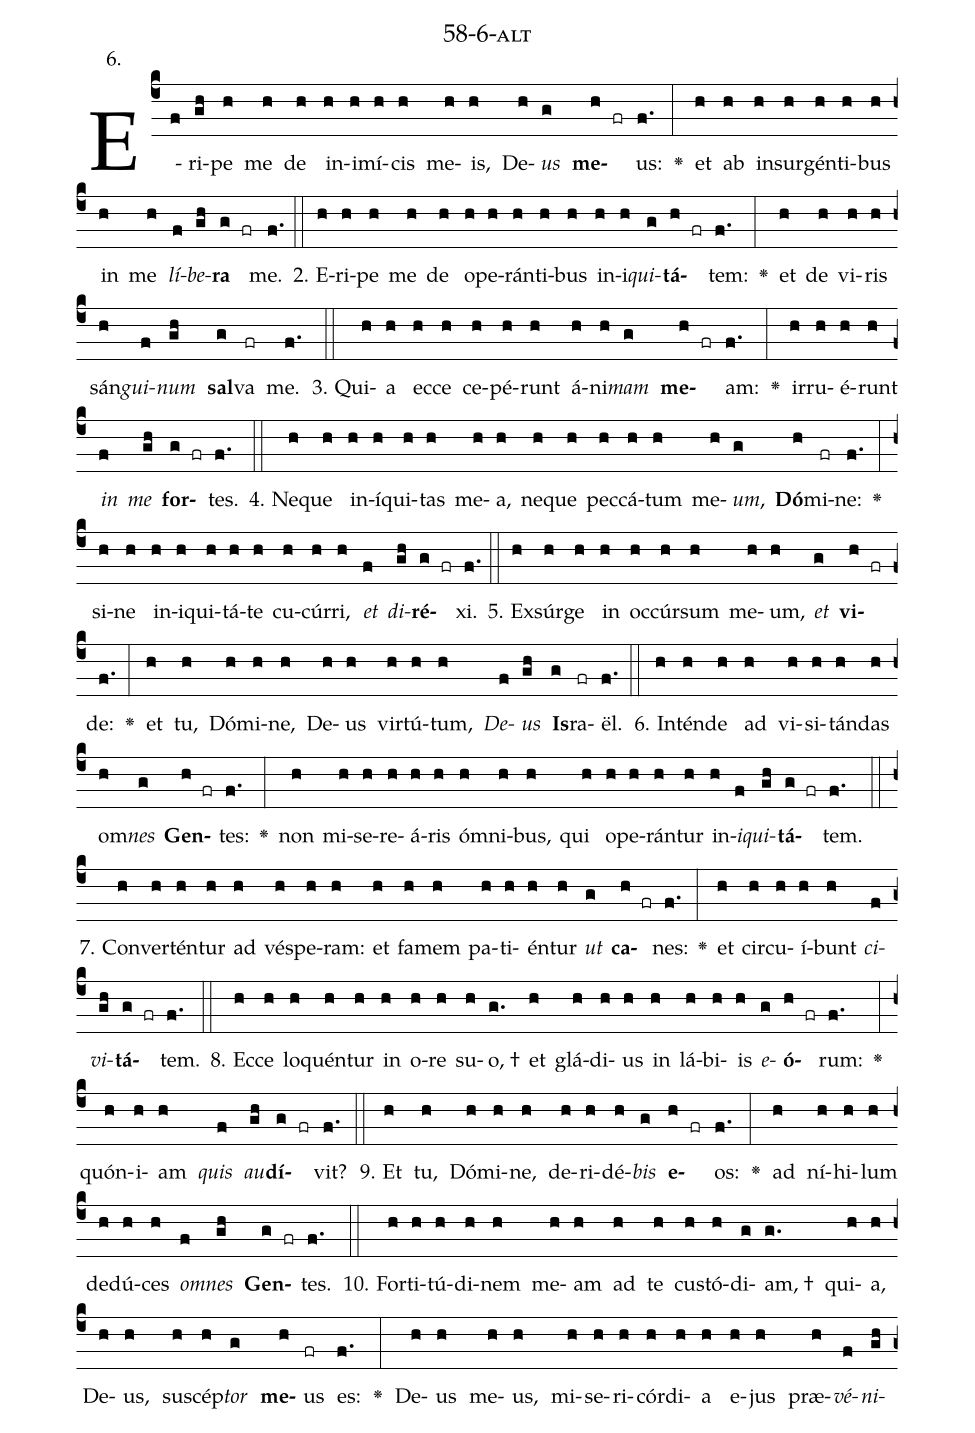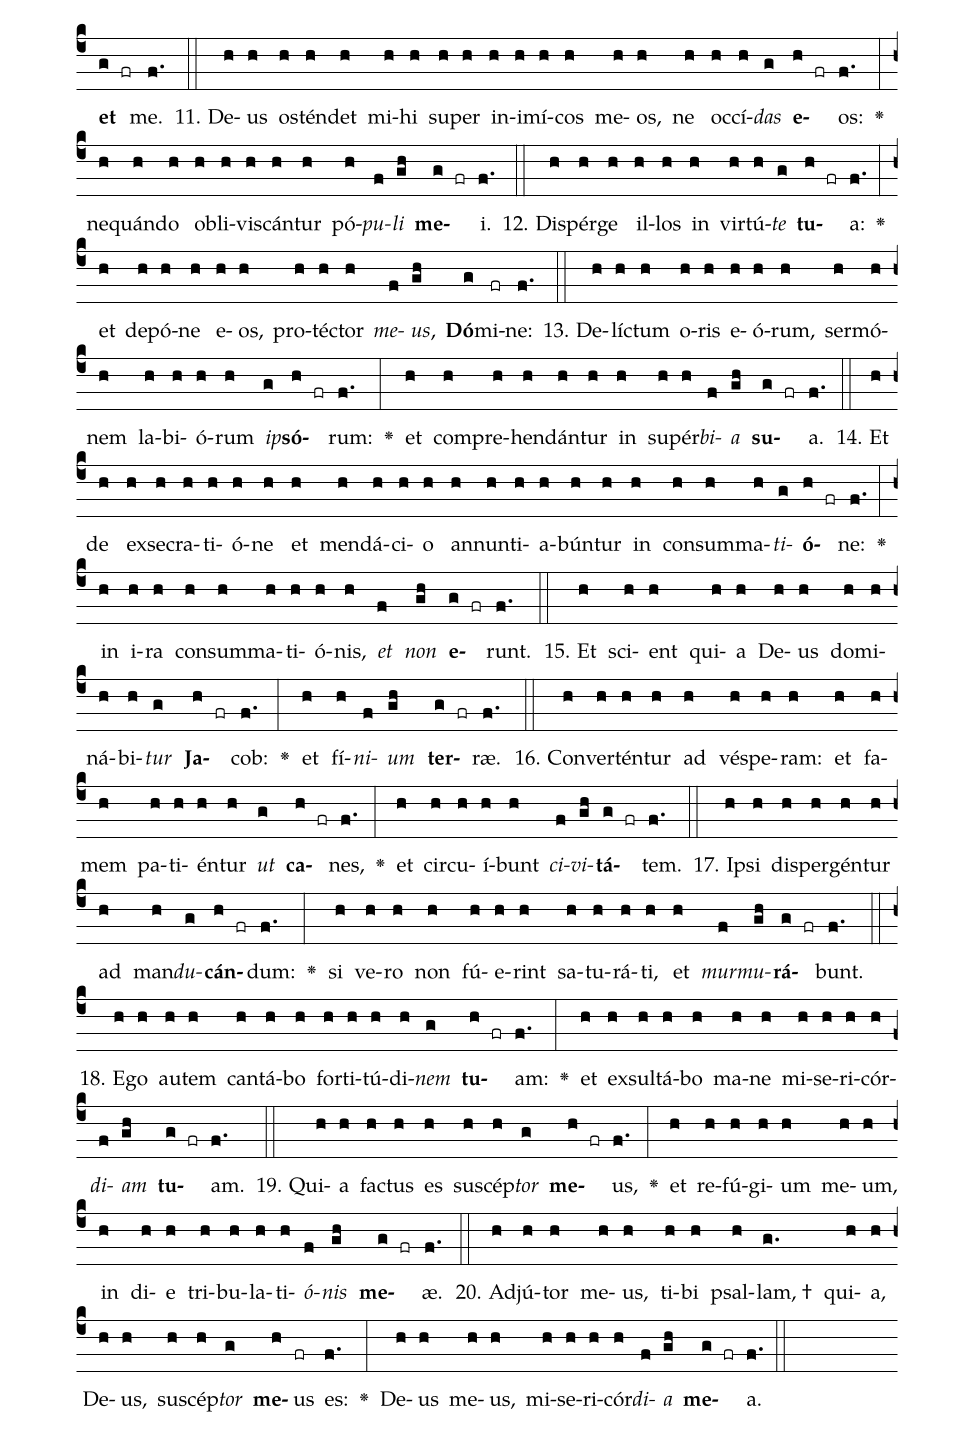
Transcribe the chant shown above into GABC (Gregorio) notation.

name: 58-6-alt;
annotation: 6.;
%%
(c4)E(f)ri(gh)pe(h) me(h) de(h) in(h)i(h)mí(h)cis(h) me(h)is,(h) De(h)<i>us</i>(g) <b>me</b>(h fr)us:(f.) <v>\greheightstar</v>(:) et(h) ab(h) in(h)sur(h)gén(h)ti(h)bus(h) in(h) me(h) <i>lí</i>(f)<i>be</i>(gh)<b>ra</b>(g fr) me.(f.) (::)
2. E(h)ri(h)pe(h) me(h) de(h) o(h)pe(h)rán(h)ti(h)bus(h) in(h)i(h)<i>qui</i>(g)<b>tá</b>(h fr)tem:(f.) <v>\greheightstar</v>(:) et(h) de(h) vi(h)ris(h) sán(h)<i>gui</i>(f)<i>num</i>(gh) <b>sal</b>(g)va(fr) me.(f.) (::)
3. Qui(h)a(h) ec(h)ce(h) ce(h)pé(h)runt(h) á(h)ni(h)<i>mam</i>(g) <b>me</b>(h fr)am:(f.) <v>\greheightstar</v>(:) ir(h)ru(h)é(h)runt(h) <i>in</i>(f) <i>me</i>(gh) <b>for</b>(g fr)tes.(f.) (::)
4. Ne(h)que(h) in(h)í(h)qui(h)tas(h) me(h)a,(h) ne(h)que(h) pec(h)cá(h)tum(h) me(h)<i>um</i>,(g) <b>Dó</b>(h)mi(fr)ne:(f.) <v>\greheightstar</v>(:) si(h)ne(h) in(h)i(h)qui(h)tá(h)te(h) cu(h)cúr(h)ri,(h) <i>et</i>(f) <i>di</i>(gh)<b>ré</b>(g fr)xi.(f.) (::)
5. Ex(h)súr(h)ge(h) in(h) oc(h)cúr(h)sum(h) me(h)um,(h) <i>et</i>(g) <b>vi</b>(h fr)de:(f.) <v>\greheightstar</v>(:) et(h) tu,(h) Dó(h)mi(h)ne,(h) De(h)us(h) vir(h)tú(h)tum,(h) <i>De</i>(f)<i>us</i>(gh) <b>Is</b>(g)ra(fr)ël.(f.) (::)
6. In(h)tén(h)de(h) ad(h) vi(h)si(h)tán(h)das(h) om(h)<i>nes</i>(g) <b>Gen</b>(h fr)tes:(f.) <v>\greheightstar</v>(:) non(h) mi(h)se(h)re(h)á(h)ris(h) óm(h)ni(h)bus,(h) qui(h) o(h)pe(h)rán(h)tur(h) in(h)<i>i</i>(f)<i>qui</i>(gh)<b>tá</b>(g fr)tem.(f.) (::)
7. Con(h)ver(h)tén(h)tur(h) ad(h) vés(h)pe(h)ram:(h) et(h) fa(h)mem(h) pa(h)ti(h)én(h)tur(h) <i>ut</i>(g) <b>ca</b>(h fr)nes:(f.) <v>\greheightstar</v>(:) et(h) cir(h)cu(h)í(h)bunt(h) <i>ci</i>(f)<i>vi</i>(gh)<b>tá</b>(g fr)tem.(f.) (::)
8. Ec(h)ce(h) lo(h)quén(h)tur(h) in(h) o(h)re(h) su(h)o, †(g.) et(h) glá(h)di(h)us(h) in(h) lá(h)bi(h)is(h) <i>e</i>(g)<b>ó</b>(h fr)rum:(f.) <v>\greheightstar</v>(:) quón(h)i(h)am(h) <i>quis</i>(f) <i>au</i>(gh)<b>dí</b>(g fr)vit?(f.) (::)
9. Et(h) tu,(h) Dó(h)mi(h)ne,(h) de(h)ri(h)dé(h)<i>bis</i>(g) <b>e</b>(h fr)os:(f.) <v>\greheightstar</v>(:) ad(h) ní(h)hi(h)lum(h) de(h)dú(h)ces(h) <i>om</i>(f)<i>nes</i>(gh) <b>Gen</b>(g fr)tes.(f.) (::)
10. For(h)ti(h)tú(h)di(h)nem(h) me(h)am(h) ad(h) te(h) cus(h)tó(h)di(g)am, †(g.) qui(h)a,(h) De(h)us,(h) su(h)scép(h)<i>tor</i>(g) <b>me</b>(h)us(fr) es:(f.) <v>\greheightstar</v>(:) De(h)us(h) me(h)us,(h) mi(h)se(h)ri(h)cór(h)di(h)a(h) e(h)jus(h) præ(h)<i>vé</i>(f)<i>ni</i>(gh)<b>et</b>(g fr) me.(f.) (::)
11. De(h)us(h) os(h)tén(h)det(h) mi(h)hi(h) su(h)per(h) in(h)i(h)mí(h)cos(h) me(h)os,(h) ne(h) oc(h)cí(h)<i>das</i>(g) <b>e</b>(h fr)os:(f.) <v>\greheightstar</v>(:) ne(h)quán(h)do(h) ob(h)li(h)vis(h)cán(h)tur(h) pó(h)<i>pu</i>(f)<i>li</i>(gh) <b>me</b>(g fr)i.(f.) (::)
12. Di(h)spér(h)ge(h) il(h)los(h) in(h) vir(h)tú(h)<i>te</i>(g) <b>tu</b>(h fr)a:(f.) <v>\greheightstar</v>(:) et(h) de(h)pó(h)ne(h) e(h)os,(h) pro(h)téc(h)tor(h) <i>me</i>(f)<i>us</i>,(gh) <b>Dó</b>(g)mi(fr)ne:(f.) (::)
13. De(h)líc(h)tum(h) o(h)ris(h) e(h)ó(h)rum,(h) ser(h)mó(h)nem(h) la(h)bi(h)ó(h)rum(h) <i>ip</i>(g)<b>só</b>(h fr)rum:(f.) <v>\greheightstar</v>(:) et(h) com(h)pre(h)hen(h)dán(h)tur(h) in(h) su(h)pér(h)<i>bi</i>(f)<i>a</i>(gh) <b>su</b>(g fr)a.(f.) (::)
14. Et(h) de(h) ex(h)se(h)cra(h)ti(h)ó(h)ne(h) et(h) men(h)dá(h)ci(h)o(h) an(h)nun(h)ti(h)a(h)bún(h)tur(h) in(h) con(h)sum(h)ma(h)<i>ti</i>(g)<b>ó</b>(h fr)ne:(f.) <v>\greheightstar</v>(:) in(h) i(h)ra(h) con(h)sum(h)ma(h)ti(h)ó(h)nis,(h) <i>et</i>(f) <i>non</i>(gh) <b>e</b>(g fr)runt.(f.) (::)
15. Et(h) sci(h)ent(h) qui(h)a(h) De(h)us(h) do(h)mi(h)ná(h)bi(h)<i>tur</i>(g) <b>Ja</b>(h fr)cob:(f.) <v>\greheightstar</v>(:) et(h) fí(h)<i>ni</i>(f)<i>um</i>(gh) <b>ter</b>(g fr)ræ.(f.) (::)
16. Con(h)ver(h)tén(h)tur(h) ad(h) vés(h)pe(h)ram:(h) et(h) fa(h)mem(h) pa(h)ti(h)én(h)tur(h) <i>ut</i>(g) <b>ca</b>(h fr)nes,(f.) <v>\greheightstar</v>(:) et(h) cir(h)cu(h)í(h)bunt(h) <i>ci</i>(f)<i>vi</i>(gh)<b>tá</b>(g fr)tem.(f.) (::)
17. Ip(h)si(h) di(h)sper(h)gén(h)tur(h) ad(h) man(h)<i>du</i>(g)<b>cán</b>(h fr)dum:(f.) <v>\greheightstar</v>(:) si(h) ve(h)ro(h) non(h) fú(h)e(h)rint(h) sa(h)tu(h)rá(h)ti,(h) et(h) <i>mur</i>(f)<i>mu</i>(gh)<b>rá</b>(g fr)bunt.(f.) (::)
18. E(h)go(h) au(h)tem(h) can(h)tá(h)bo(h) for(h)ti(h)tú(h)di(h)<i>nem</i>(g) <b>tu</b>(h fr)am:(f.) <v>\greheightstar</v>(:) et(h) ex(h)sul(h)tá(h)bo(h) ma(h)ne(h) mi(h)se(h)ri(h)cór(h)<i>di</i>(f)<i>am</i>(gh) <b>tu</b>(g fr)am.(f.) (::)
19. Qui(h)a(h) fac(h)tus(h) es(h) su(h)scép(h)<i>tor</i>(g) <b>me</b>(h fr)us,(f.) <v>\greheightstar</v>(:) et(h) re(h)fú(h)gi(h)um(h) me(h)um,(h) in(h) di(h)e(h) tri(h)bu(h)la(h)ti(h)<i>ó</i>(f)<i>nis</i>(gh) <b>me</b>(g fr)æ.(f.) (::)
20. Ad(h)jú(h)tor(h) me(h)us,(h) ti(h)bi(h) psal(h)lam, †(g.) qui(h)a,(h) De(h)us,(h) su(h)scép(h)<i>tor</i>(g) <b>me</b>(h)us(fr) es:(f.) <v>\greheightstar</v>(:) De(h)us(h) me(h)us,(h) mi(h)se(h)ri(h)cór(h)<i>di</i>(f)<i>a</i>(gh) <b>me</b>(g fr)a.(f.) (::)
